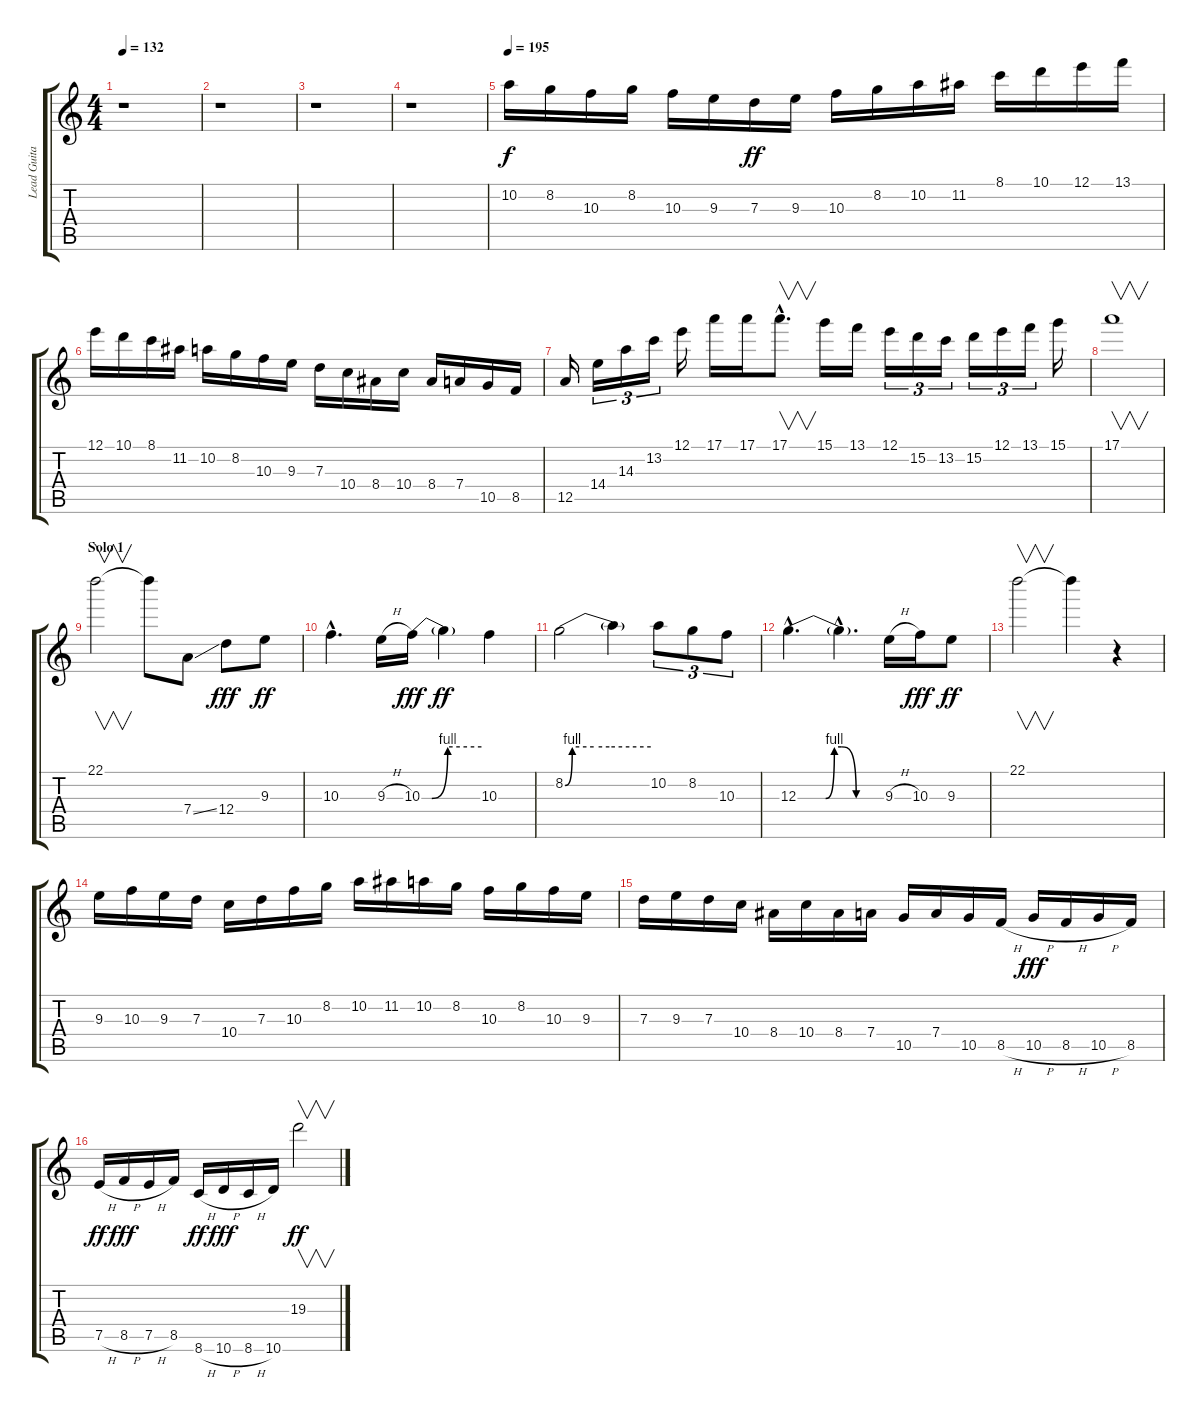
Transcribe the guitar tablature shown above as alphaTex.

\track ("Lead Guitar (Li)" "Lead Guita") {instrument distortionguitar}
\staff {score tabs}
\tuning (E4 B3 G3 D3 A2 E2) {hide}
\ts (4 4)
\tempo 132
\clef g2
\ks c
r.1{dy f} |
r.1 |
r.1 |
r.1 |
\tempo 195
10.2.16{balance 5} 8.2.16 10.3.16 8.2.16 10.3.16 9.3.16 7.3.16{dy ff} 9.3.16 10.3.16 8.2.16 10.2.16 11.2.16 8.1.16 10.1.16 12.1.16 13.1.16 |
12.1.16 10.1.16 8.1.16 11.2.16 10.2.16 8.2.16 10.3.16 9.3.16 7.3.16 10.4.16 8.4.16 10.4.16 8.4.16 7.4.16 10.5.16 8.5.16 |
12.5.16 14.4.16{tu (3 2)} 14.3.16{tu (3 2)} 13.2.16{tu (3 2)} 12.1.16 17.1.16 17.1.16 17.1{hac}.8{v d} 15.1.16 13.1.16 12.1.16{tu (3 2)} 15.2.16{tu (3 2)} 13.2.16{tu (3 2)} 15.2.16{tu (3 2)} 12.1.16{tu (3 2)} 13.1.16{tu (3 2)} 15.1.16 |
17.1.1{v} |
\section ("" "Solo 1")
22.1.2{v} 22.1{t}.8 7.4{ss}.8 12.4.8{dy fff} 9.3.8{dy ff} |
10.3{hac}.4{d} 9.3{h}.16 10.3{be (custom 0 0 10 0 26 4 60 4)}.16{dy fff} 10.3{t}.4{dy ff} 10.3.4 |
8.2{be (custom 0 0 5 4 20 4 31 4 45 4 60 4)}.2 8.2{t}.4 10.2.8{tu (3 2)} 8.2.8{tu (3 2)} 10.3.8{tu (3 2)} |
12.3{be (custom 0 0 19 0 25 4 30 4 40 0 60 0) hac}.4{d} 12.3{hac t}.4{d} 9.3{h}.16 10.3.16{dy fff} 9.3.8{dy ff} |
22.1.2{v} 22.1{t}.4 r.4 |
9.3.16 10.3.16 9.3.16 7.3.16 10.4.16 7.3.16 10.3.16 8.2.16 10.2.16 11.2.16 10.2.16 8.2.16 10.3.16 8.2.16 10.3.16 9.3.16 |
7.3.16 9.3.16 7.3.16 10.4.16 8.4.16 10.4.16 8.4.16 7.4.16 10.5.16 7.4.16 10.5.16 8.5{h}.16 10.5{h}.16{dy fff} 8.5{h}.16 10.5{h}.16 8.5.16 |
7.5{h}.16{dy ff} 8.5{h}.16{dy fff} 7.5{h}.16 8.5.16 8.6{h}.16{dy ff} 10.6{h}.16{dy fff} 8.6{h}.16 10.6.16 19.3.2{v dy ff}
